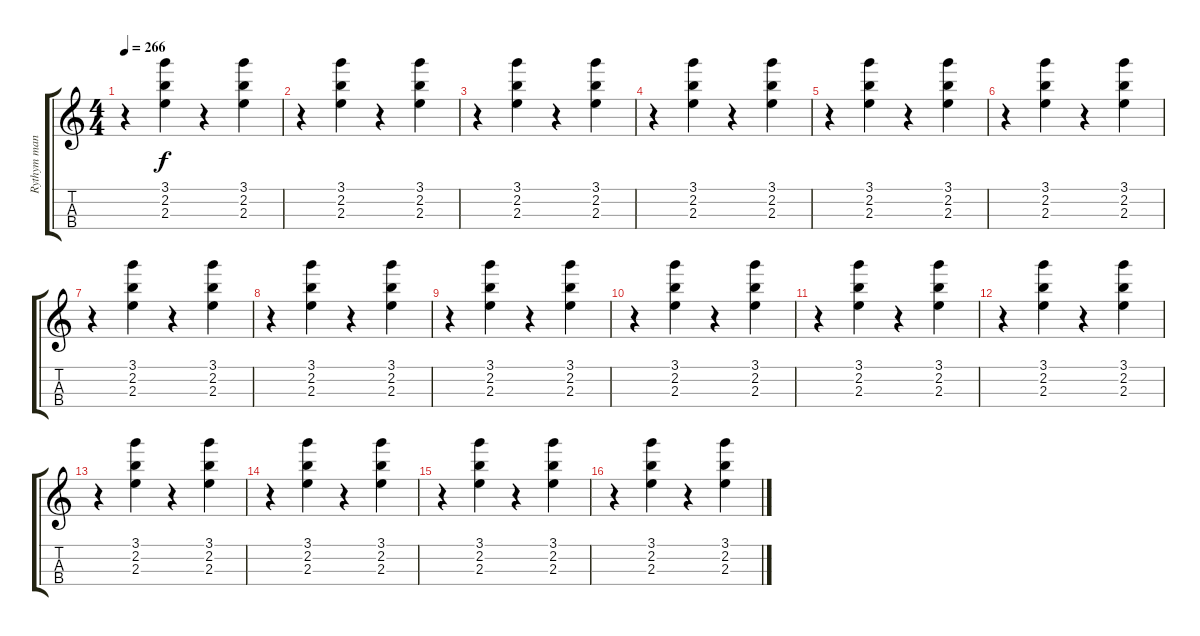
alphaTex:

\track ("Rythym mandolin" "Rythym man") {instrument banjo}
\staff {score tabs}
\tuning (E5 A4 D4 G3) {hide}
\displaytranspose 12
\ts (4 4)
\tempo 266
\clef g2
\ks c
r.4{dy f} (3.1 2.2 2.3).4 r.4 (3.1 2.2 2.3).4 |
r.4 (3.1 2.2 2.3).4 r.4 (3.1 2.2 2.3).4 |
r.4 (3.1 2.2 2.3).4 r.4 (3.1 2.2 2.3).4 |
r.4 (3.1 2.2 2.3).4 r.4 (3.1 2.2 2.3).4 |
r.4 (3.1 2.2 2.3).4 r.4 (3.1 2.2 2.3).4 |
r.4 (3.1 2.2 2.3).4 r.4 (3.1 2.2 2.3).4 |
r.4 (3.1 2.2 2.3).4 r.4 (3.1 2.2 2.3).4 |
r.4 (3.1 2.2 2.3).4 r.4 (3.1 2.2 2.3).4 |
r.4 (3.1 2.2 2.3).4 r.4 (3.1 2.2 2.3).4 |
r.4 (3.1 2.2 2.3).4 r.4 (3.1 2.2 2.3).4 |
r.4 (3.1 2.2 2.3).4 r.4 (3.1 2.2 2.3).4 |
r.4 (3.1 2.2 2.3).4 r.4 (3.1 2.2 2.3).4 |
r.4 (3.1 2.2 2.3).4 r.4 (3.1 2.2 2.3).4 |
r.4 (3.1 2.2 2.3).4 r.4 (3.1 2.2 2.3).4 |
r.4 (3.1 2.2 2.3).4 r.4 (3.1 2.2 2.3).4 |
r.4 (3.1 2.2 2.3).4 r.4 (3.1 2.2 2.3).4
